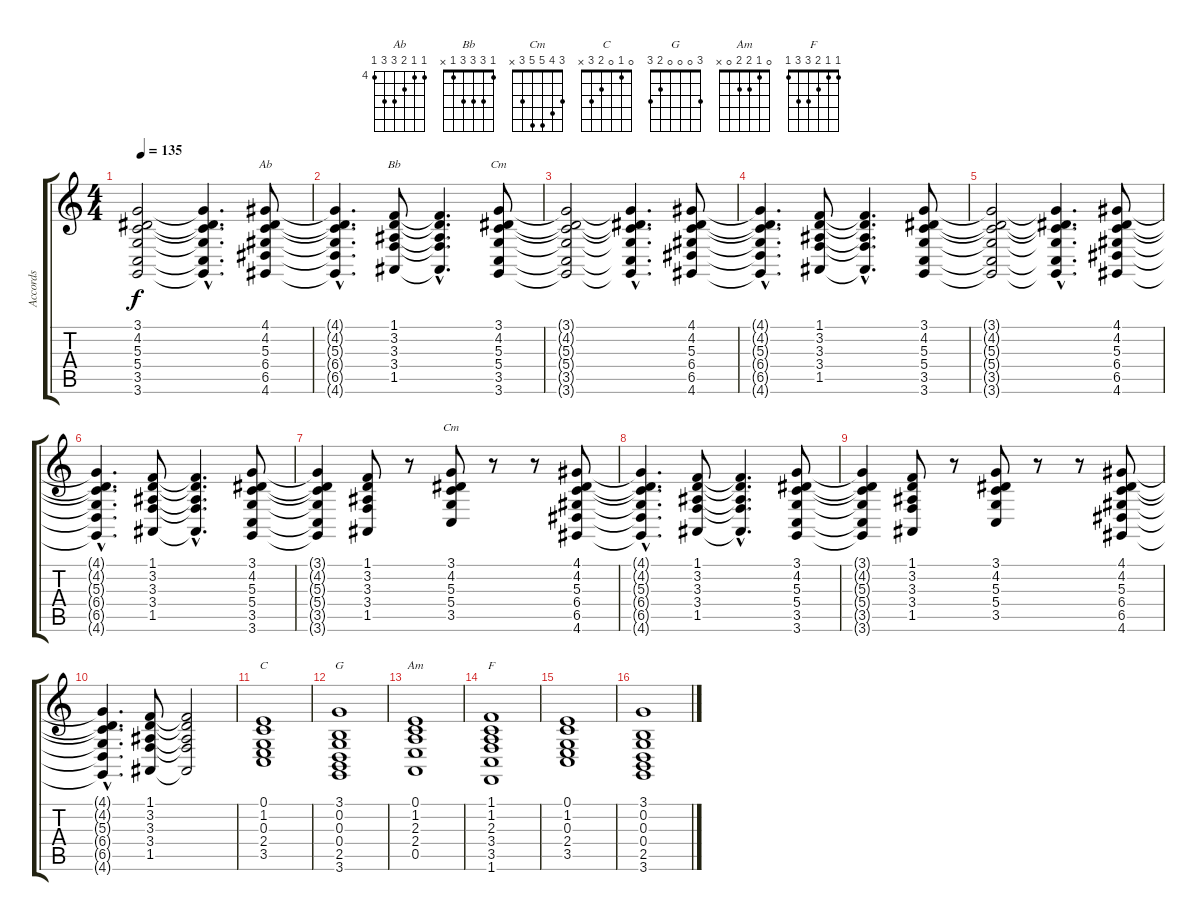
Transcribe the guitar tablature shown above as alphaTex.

\track ("Accords" "Accords") {instrument stringensemble1}
\staff {score tabs}
\tuning (E4 B3 G3 D3 A2 E2) {hide}
\chord ("Ab" 4 4 5 6 6 4) {firstfret 4}
\chord ("Bb" 1 3 3 3 1 x)
\chord ("Cm" 3 4 5 5 3 3)
\chord ("Cm" 3 4 5 5 3 x)
\chord ("C" 0 1 0 2 3 x)
\chord ("G" 3 0 0 0 2 3)
\chord ("Am" 0 1 2 2 0 x)
\chord ("F" 1 1 2 3 3 1)
\ts (4 4)
\tempo 135
\clef g2
\ks c
(3.1{t} 4.2{t} 5.3{t} 5.4{t} 3.5{t} 3.6{t}).2{dy f} (3.1{hac t} 4.2{hac t} 5.3{hac t} 5.4{hac t} 3.5{hac t} 3.6{hac t}).4{d} (4.1 4.2 5.3 6.4 6.5 4.6).8{ch "Ab"} |
(4.1{hac t} 4.2{hac t} 5.3{hac t} 6.4{hac t} 6.5{hac t} 4.6{hac t}).4{d} (1.1 3.2 3.3 3.4 1.5).8{ch "Bb"} (1.1{hac t} 3.2{hac t} 3.3{hac t} 3.4{hac t} 1.5{hac t}).4{d} (3.1 4.2 5.3 5.4 3.5 3.6).8{ch "Cm"} |
(3.1{t} 4.2{t} 5.3{t} 5.4{t} 3.5{t} 3.6{t}).2 (3.1{hac t} 4.2{hac t} 5.3{hac t} 5.4{hac t} 3.5{hac t} 3.6{hac t}).4{d} (4.1 4.2 5.3 6.4 6.5 4.6).8 |
(4.1{hac t} 4.2{hac t} 5.3{hac t} 6.4{hac t} 6.5{hac t} 4.6{hac t}).4{d} (1.1 3.2 3.3 3.4 1.5).8 (1.1{hac t} 3.2{hac t} 3.3{hac t} 3.4{hac t} 1.5{hac t}).4{d} (3.1 4.2 5.3 5.4 3.5 3.6).8 |
(3.1{t} 4.2{t} 5.3{t} 5.4{t} 3.5{t} 3.6{t}).2 (3.1{hac t} 4.2{hac t} 5.3{hac t} 5.4{hac t} 3.5{hac t} 3.6{hac t}).4{d} (4.1 4.2 5.3 6.4 6.5 4.6).8 |
(4.1{hac t} 4.2{hac t} 5.3{hac t} 6.4{hac t} 6.5{hac t} 4.6{hac t}).4{d} (1.1 3.2 3.3 3.4 1.5).8 (1.1{hac t} 3.2{hac t} 3.3{hac t} 3.4{hac t} 1.5{hac t}).4{d} (3.1 4.2 5.3 5.4 3.5 3.6).8 |
(3.1{t} 4.2{t} 5.3{t} 5.4{t} 3.5{t} 3.6{t}).4 (1.1 3.2 3.3 3.4 1.5).8 r.8 (3.1 4.2 5.3 5.4 3.5).8{ch "Cm"} r.8 r.8 (4.1 4.2 5.3 6.4 6.5 4.6).8 |
(4.1{hac t} 4.2{hac t} 5.3{hac t} 6.4{hac t} 6.5{hac t} 4.6{hac t}).4{d} (1.1 3.2 3.3 3.4 1.5).8 (1.1{hac t} 3.2{hac t} 3.3{hac t} 3.4{hac t} 1.5{hac t}).4{d} (3.1 4.2 5.3 5.4 3.5 3.6).8 |
(3.1{t} 4.2{t} 5.3{t} 5.4{t} 3.5{t} 3.6{t}).4 (1.1 3.2 3.3 3.4 1.5).8 r.8 (3.1 4.2 5.3 5.4 3.5).8 r.8 r.8 (4.1 4.2 5.3 6.4 6.5 4.6).8 |
(4.1{hac t} 4.2{hac t} 5.3{hac t} 6.4{hac t} 6.5{hac t} 4.6{hac t}).4{d} (1.1 3.2 3.3 3.4 1.5).8 (1.1{t} 3.2{t} 3.3{t} 3.4{t} 1.5{t}).2 |
(0.1 1.2 0.3 2.4 3.5).1{ch "C"} |
(3.1 0.2 0.3 0.4 2.5 3.6).1{ch "G"} |
(0.1 1.2 2.3 2.4 0.5).1{ch "Am"} |
(1.1 1.2 2.3 3.4 3.5 1.6).1{ch "F"} |
(0.1 1.2 0.3 2.4 3.5).1 |
(3.1 0.2 0.3 0.4 2.5 3.6).1
